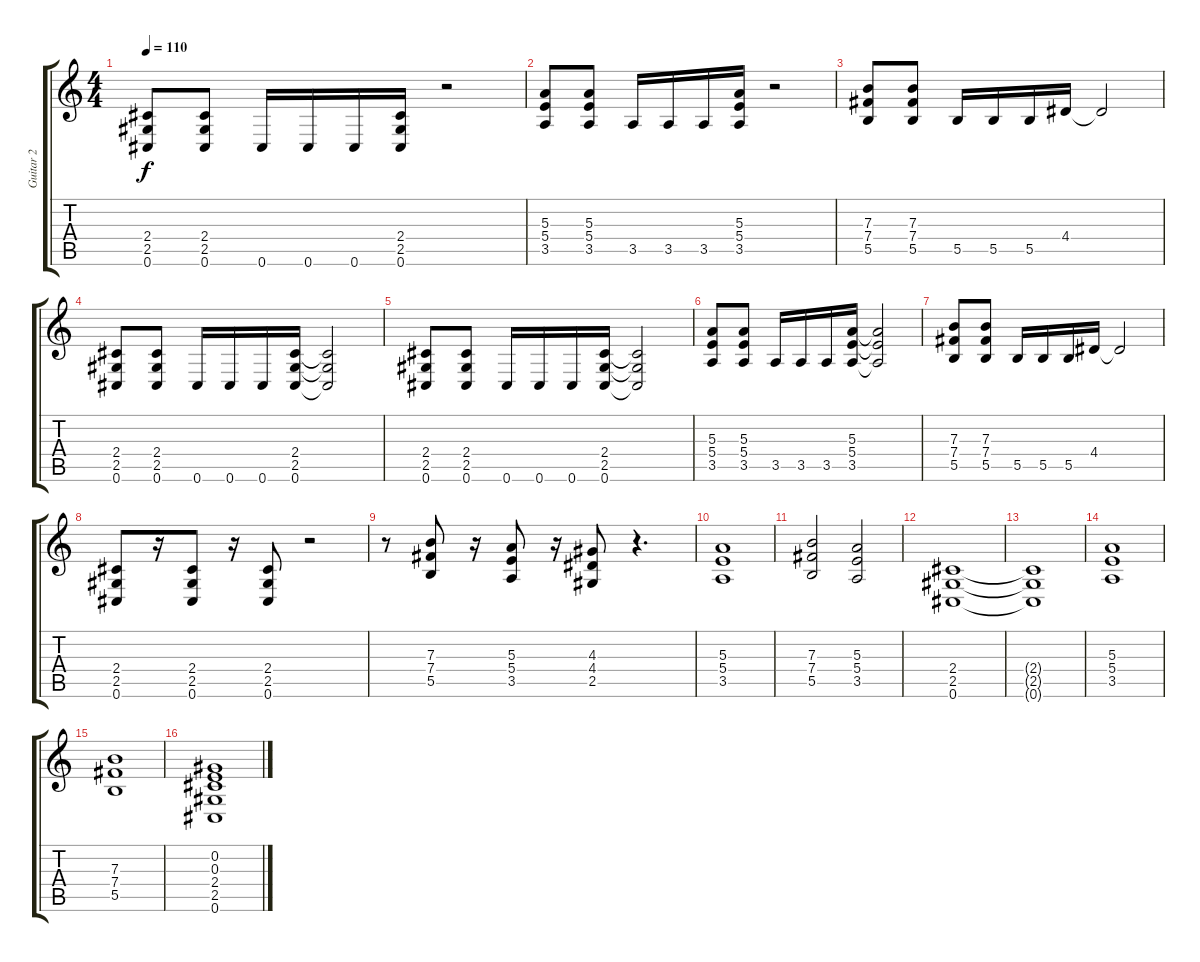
\track ("Guitar 2" "Guitar 2") {instrument distortionguitar}
\staff {score tabs}
\tuning (Db4 Ab3 E3 B2 Gb2 Db2) {hide}
\ts (4 4)
\tempo 110
\clef g2
\ks c
(2.4 2.5 0.6).8{dy f} (2.4 2.5 0.6).8 0.6.16 0.6.16 0.6.16 (2.4 2.5 0.6).16 r.2 |
(5.3 5.4 3.5).8 (5.3 5.4 3.5).8 3.5.16 3.5.16 3.5.16 (5.3 5.4 3.5).16 r.2 |
(7.3 7.4 5.5).8 (7.3 7.4 5.5).8 5.5.16 5.5.16 5.5.16 4.4.16 4.4{t}.2 |
(2.4 2.5 0.6).8{volume 13} (2.4 2.5 0.6).8 0.6.16 0.6.16 0.6.16 (2.4 2.5 0.6).16 (2.4{t} 2.5{t} 0.6{t}).2 |
(2.4 2.5 0.6).8 (2.4 2.5 0.6).8 0.6.16 0.6.16 0.6.16 (2.4 2.5 0.6).16 (2.4{t} 2.5{t} 0.6{t}).2 |
(5.3 5.4 3.5).8 (5.3 5.4 3.5).8 3.5.16 3.5.16 3.5.16 (5.3 5.4 3.5).16 (5.3{t} 5.4{t} 3.5{t}).2 |
(7.3 7.4 5.5).8 (7.3 7.4 5.5).8 5.5.16 5.5.16 5.5.16 4.4.16 4.4{t}.2 |
(2.4 2.5 0.6).8 r.16 (2.4 2.5 0.6).8 r.16 (2.4 2.5 0.6).8 r.2 |
r.8 (7.3 7.4 5.5).8 r.16 (5.3 5.4 3.5).8 r.16 (4.3 4.4 2.5).8 r.4{d} |
(5.3 5.4 3.5).1 |
(7.3 7.4 5.5).2 (5.3 5.4 3.5).2 |
(2.4 2.5 0.6).1 |
(2.4{t} 2.5{t} 0.6{t}).1 |
(5.3 5.4 3.5).1 |
(7.3 7.4 5.5).1 |
(0.2 0.3 2.4 2.5 0.6).1
